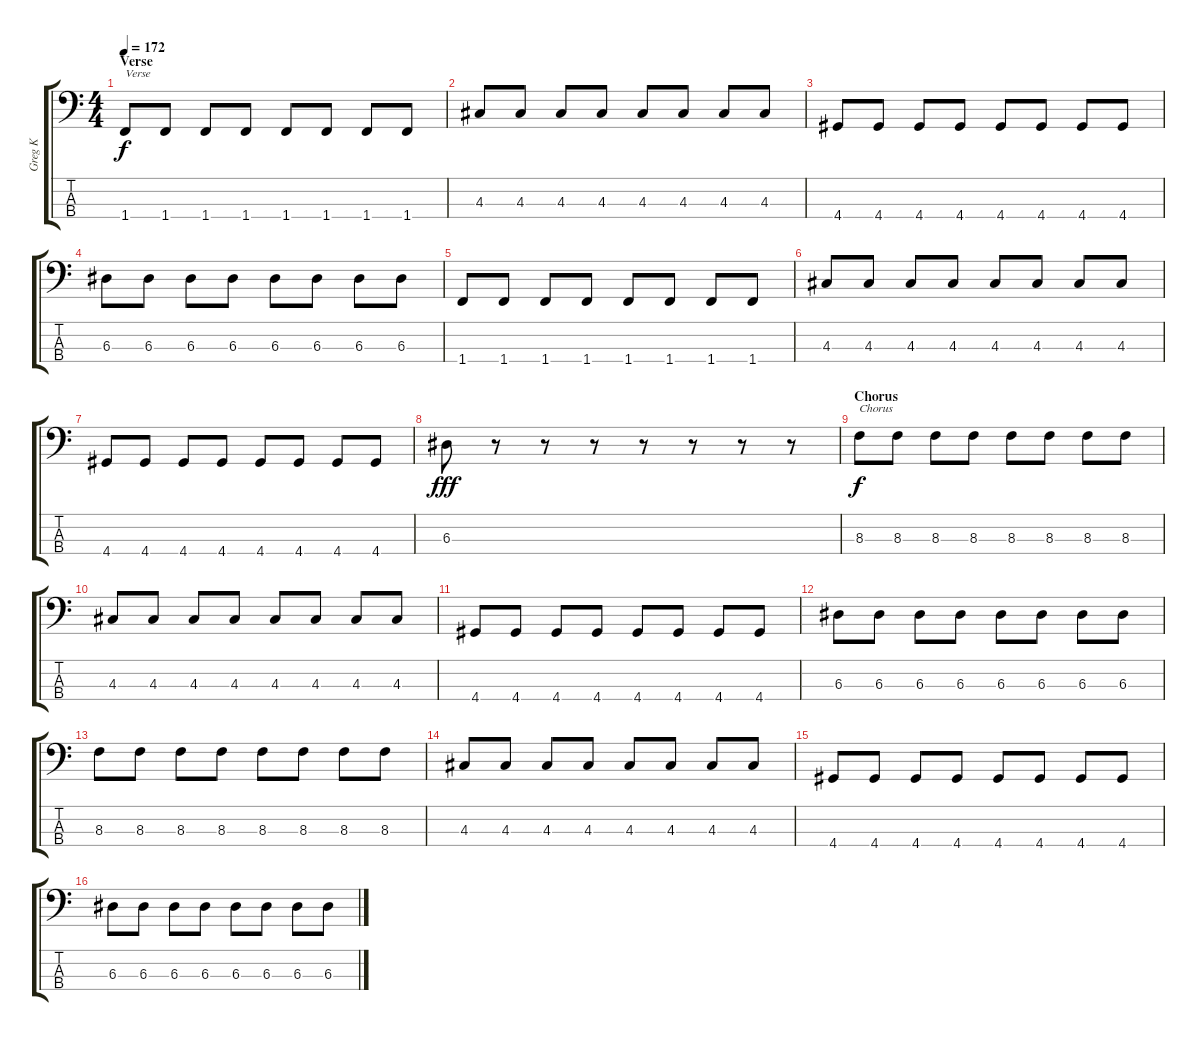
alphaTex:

\track ("Greg K" "Greg K") {instrument electricbasspick}
\staff {score tabs}
\tuning (G2 D2 A1 E1) {hide}
\ts (4 4)
\section ("" "Verse")
\tempo 172
\clef f4
\ks c
1.4.8{txt "Verse" dy f} 1.4.8 1.4.8 1.4.8 1.4.8 1.4.8 1.4.8 1.4.8 |
4.3.8 4.3.8 4.3.8 4.3.8 4.3.8 4.3.8 4.3.8 4.3.8 |
4.4.8 4.4.8 4.4.8 4.4.8 4.4.8 4.4.8 4.4.8 4.4.8 |
6.3.8 6.3.8 6.3.8 6.3.8 6.3.8 6.3.8 6.3.8 6.3.8 |
1.4.8 1.4.8 1.4.8 1.4.8 1.4.8 1.4.8 1.4.8 1.4.8 |
4.3.8 4.3.8 4.3.8 4.3.8 4.3.8 4.3.8 4.3.8 4.3.8 |
4.4.8 4.4.8 4.4.8 4.4.8 4.4.8 4.4.8 4.4.8 4.4.8 |
6.3.8{dy fff} r.8 r.8 r.8 r.8 r.8 r.8 r.8 |
\section ("" "Chorus")
8.3.8{txt "Chorus" dy f} 8.3.8 8.3.8 8.3.8 8.3.8 8.3.8 8.3.8 8.3.8 |
4.3.8 4.3.8 4.3.8 4.3.8 4.3.8 4.3.8 4.3.8 4.3.8 |
4.4.8 4.4.8 4.4.8 4.4.8 4.4.8 4.4.8 4.4.8 4.4.8 |
6.3.8 6.3.8 6.3.8 6.3.8 6.3.8 6.3.8 6.3.8 6.3.8 |
8.3.8 8.3.8 8.3.8 8.3.8 8.3.8 8.3.8 8.3.8 8.3.8 |
4.3.8 4.3.8 4.3.8 4.3.8 4.3.8 4.3.8 4.3.8 4.3.8 |
4.4.8 4.4.8 4.4.8 4.4.8 4.4.8 4.4.8 4.4.8 4.4.8 |
6.3.8 6.3.8 6.3.8 6.3.8 6.3.8 6.3.8 6.3.8 6.3.8
